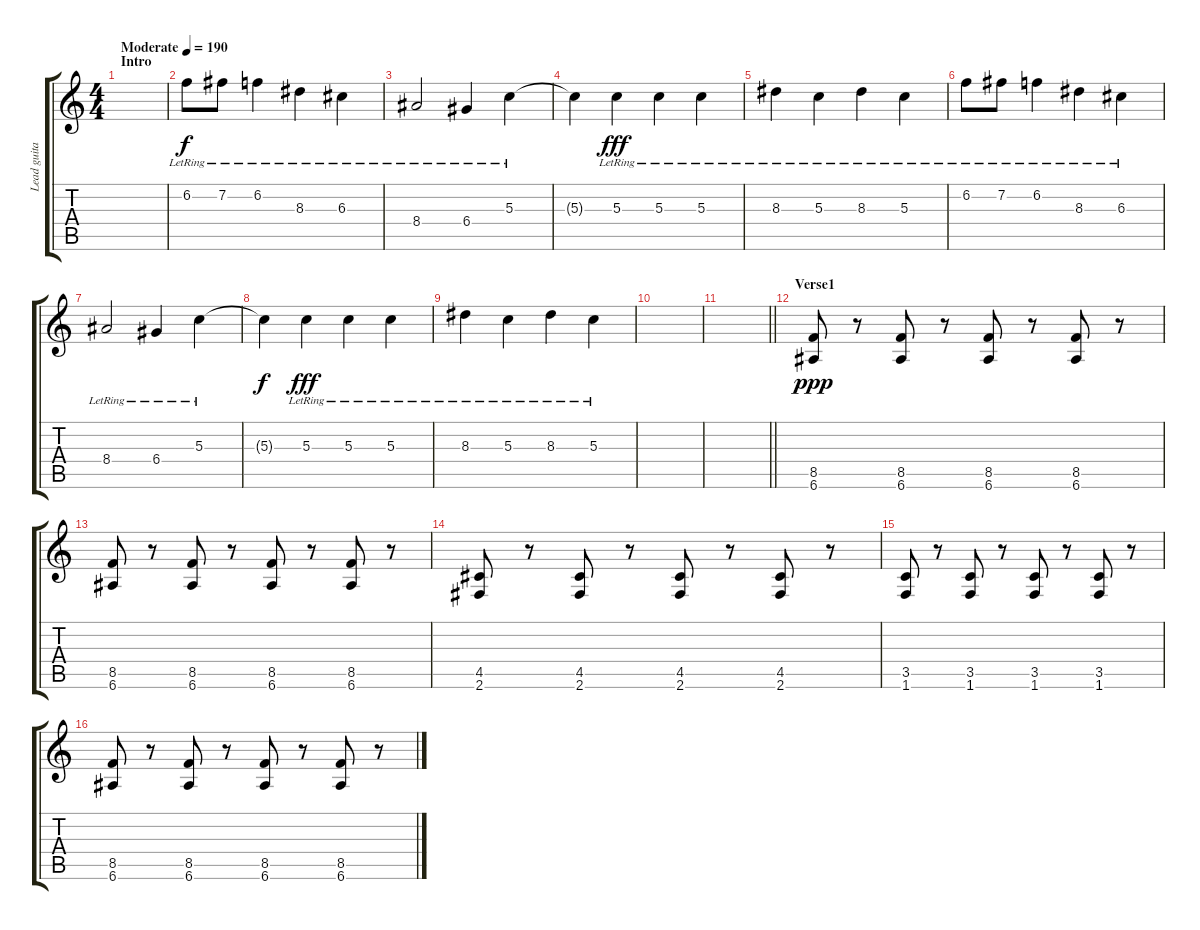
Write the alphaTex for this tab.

\track ("Lead guitar" "Lead guita") {instrument overdrivenguitar}
\staff {score tabs}
\tuning (E4 B3 G3 D3 A2 E2) {hide}
\ts (4 4)
\section ("" "Intro")
\tempo (190 "Moderate")
\clef g2
\ks c
|
6.2{lr}.8 7.2{lr}.8 6.2{lr}.4 8.3{lr}.4 6.3{lr}.4 |
8.4{lr}.2 6.4{lr}.4 5.3{lr}.4 |
5.3{t}.4{dy f} 5.3{lr}.4{dy fff} 5.3{lr}.4 5.3{lr}.4 |
8.3{lr}.4 5.3{lr}.4 8.3{lr}.4 5.3{lr}.4 |
6.2{lr}.8 7.2{lr}.8 6.2{lr}.4 8.3{lr}.4 6.3{lr}.4 |
8.4{lr}.2 6.4{lr}.4 5.3{lr}.4 |
5.3{t}.4{dy f} 5.3{lr}.4{dy fff} 5.3{lr}.4 5.3{lr}.4 |
8.3{lr}.4 5.3{lr}.4 8.3{lr}.4 5.3{lr}.4 |
|
\barLineRight lightlight
|
\section ("" "Verse1")
(8.5 6.6).8{dy ppp} r.8 (8.5 6.6).8 r.8 (8.5 6.6).8 r.8 (8.5 6.6).8 r.8 |
(8.5 6.6).8 r.8 (8.5 6.6).8 r.8 (8.5 6.6).8 r.8 (8.5 6.6).8 r.8 |
(4.5 2.6).8 r.8 (4.5 2.6).8 r.8 (4.5 2.6).8 r.8 (4.5 2.6).8 r.8 |
(3.5 1.6).8 r.8 (3.5 1.6).8 r.8 (3.5 1.6).8 r.8 (3.5 1.6).8 r.8 |
(8.5 6.6).8 r.8 (8.5 6.6).8 r.8 (8.5 6.6).8 r.8 (8.5 6.6).8 r.8
